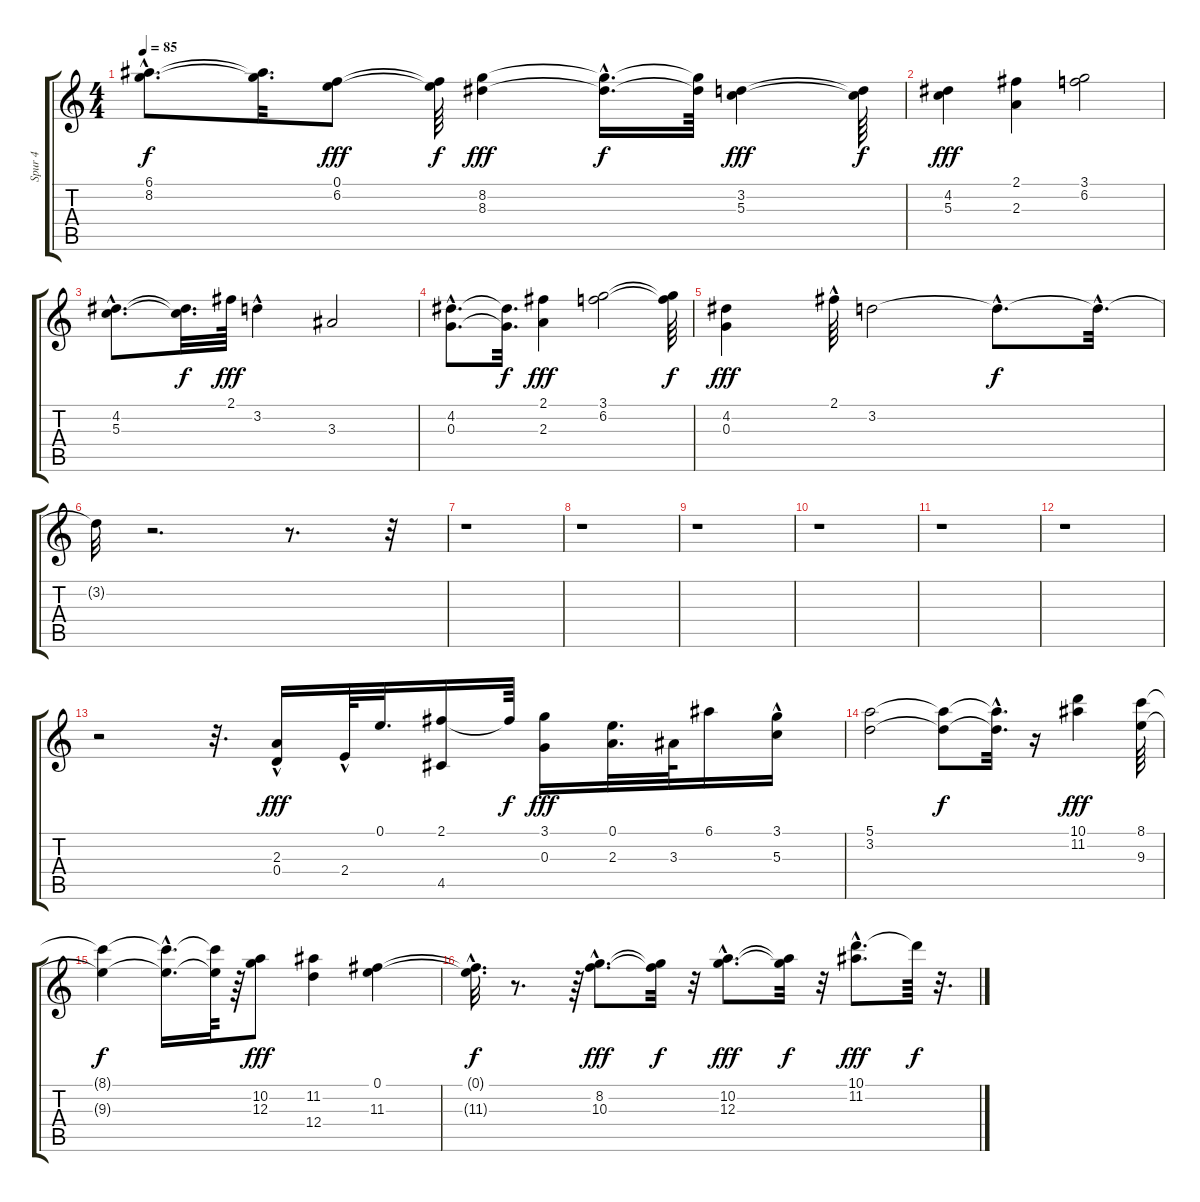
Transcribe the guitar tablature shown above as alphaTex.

\track ("Spur 4" "Spur 4") {instrument overdrivenguitar}
\staff {score tabs}
\tuning (E4 B3 G3 D3 A2 E2) {hide}
\ts (4 4)
\tempo 85
\clef g2
\ks c
(6.1{hac t} 8.2{hac t}).8{d dy f} (6.1{t} 8.2{t}).32{d} (0.1 6.2).8{dy fff} (0.1{t} 6.2{t}).64{dy f} (8.2 8.3).4{dy fff} (8.2{hac t} 8.3{hac t}).16{d dy f} (8.2{t} 8.3{t}).64 (3.2 5.3).4{dy fff} (3.2{t} 5.3{t}).64{dy f} |
(4.2 5.3).4{dy fff} (2.1 2.3).4 (3.1 6.2).2 |
(4.2{hac} 5.3{hac}).8{d} (4.2{t} 5.3{t}).32{d dy f} 2.1.64{dy fff} 3.2{hac}.4 3.3.2 |
(4.2{hac} 0.3{hac}).8{d} (4.2{t} 0.3{t}).32{d dy f} (2.1 2.3).4{dy fff} (3.1 6.2).2 (3.1{t} 6.2{t}).64{dy f} |
(4.2 0.3).4{dy fff} 2.1{hac}.64 3.2.2 3.2{hac t}.8{d dy f} 3.2{hac t}.32{d} |
3.2{t}.32 r.2{d} r.8{d} r.32 |
r.1 |
r.1 |
r.1 |
r.1 |
r.1 |
r.1 |
r.2 r.32{d} (2.3{hac} 0.4).16{dy fff} 2.4{hac}.64 0.1.32{d} (2.1 4.5).16 2.1{t}.64{dy f} (3.1 0.3).16{dy fff} (0.1 2.3).32{d} 3.3.64 6.1.16 (3.1{hac} 5.3).16 |
(5.1 3.2).2 (5.1{t} 3.2{t}).8{dy f} (5.1{hac t} 3.2{t}).32{d} r.16 (10.1 11.2).4{dy fff} (8.1 9.3).64 |
(8.1{t} 9.3{t}).4{dy f} (8.1{hac t} 9.3{hac t}).16{d} (8.1{t} 9.3{t}).64 r.64 (10.2 12.3).8{dy fff} (11.2 12.4).4 (0.1 11.3).4 |
(0.1{hac t} 11.3{hac t}).32{d dy f} r.8{d} r.64 (8.2{hac} 10.3{hac}).8{d dy fff} (8.2{t} 10.3{t}).32{dy f} r.32 (10.2{hac} 12.3{hac}).8{d dy fff} (10.2{t} 12.3{t}).32{dy f} r.32 (10.1{hac} 11.2{hac}).8{d dy fff} 10.1{t}.64{dy f} r.32{d}
